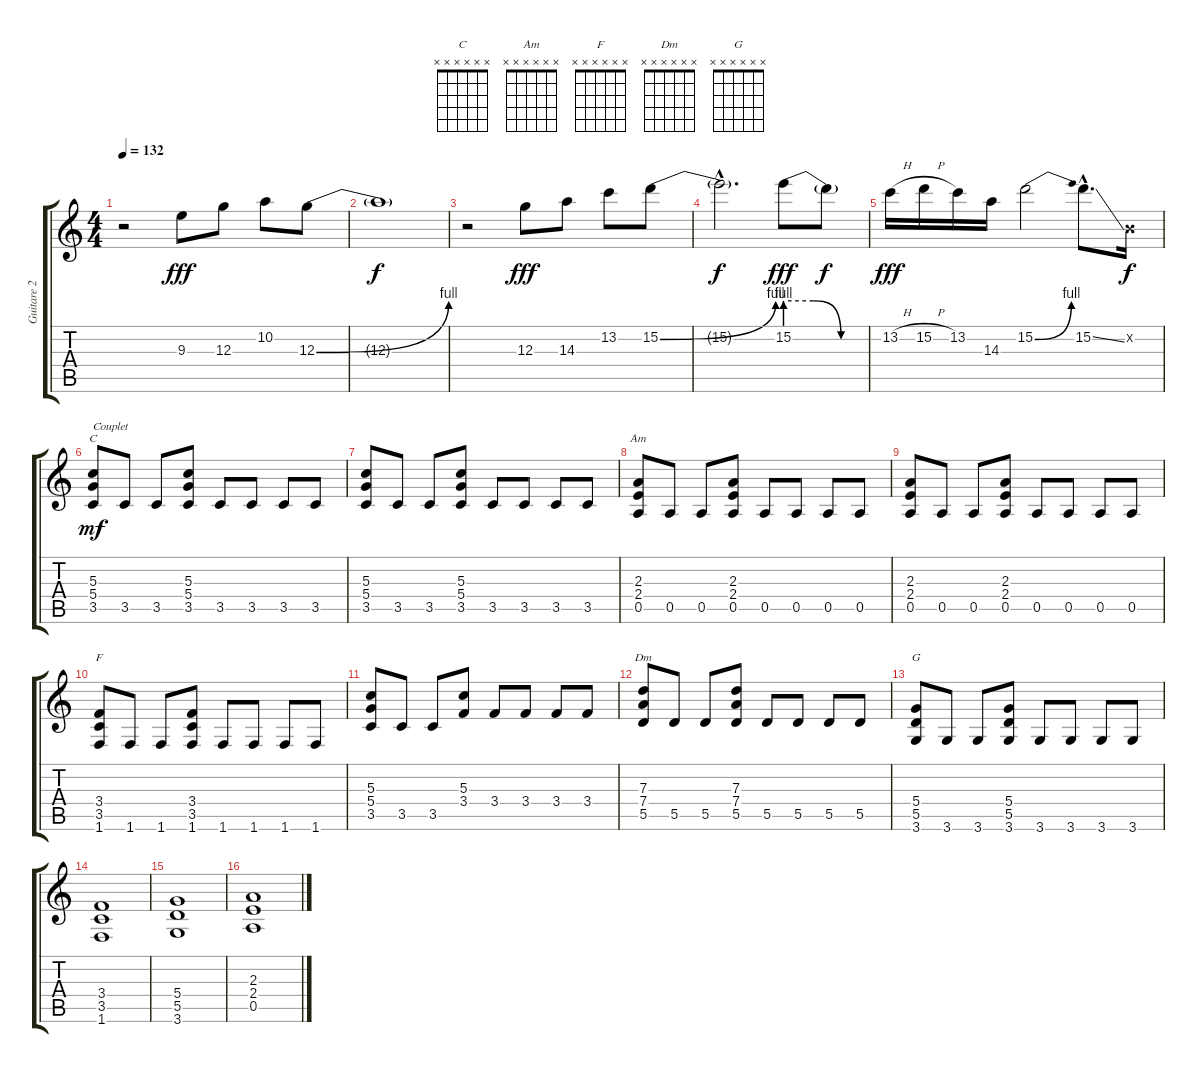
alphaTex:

\track ("Guitare 2" "Guitare 2") {instrument distortionguitar}
\staff {score tabs}
\tuning (E4 B3 G3 D3 A2 E2) {hide}
\chord ("C" x x x x x x) {firstfret 0}
\chord ("Am" x x x x x x) {firstfret 0}
\chord ("F" x x x x x x) {firstfret 0}
\chord ("Dm" x x x x x x) {firstfret 0}
\chord ("G" x x x x x x) {firstfret 0}
\ts (4 4)
\tempo 132
\clef g2
\ks c
r.2{dy fff} 9.3.8 12.3.8 10.2.8 12.3{be (bend 0 0 60 4)}.8 |
12.3{t}.1{dy f} |
r.2 12.3.8{dy fff} 14.3.8 13.2.8 15.2{be (bend 0 0 60 4)}.8 |
15.2{hac t}.2{d dy f} 15.2{be (custom 0 4 20 4 40 0 60 0)}.8{dy fff} 15.2{t}.8{dy f} |
13.2{h}.16{dy fff} 15.2{h}.16 13.2.16 14.3.16 15.2{be (bend 0 0 60 4)}.2 15.2{ss hac}.8{d} 0.2{x}.16{dy f} |
(5.3 5.4 3.5).8{ch "C" txt "Couplet" dy mf} 3.5.8 3.5.8 (5.3 5.4 3.5).8 3.5.8 3.5.8 3.5.8 3.5.8 |
(5.3 5.4 3.5).8 3.5.8 3.5.8 (5.3 5.4 3.5).8 3.5.8 3.5.8 3.5.8 3.5.8 |
(2.3 2.4 0.5).8{ch "Am"} 0.5.8 0.5.8 (2.3 2.4 0.5).8 0.5.8 0.5.8 0.5.8 0.5.8 |
(2.3 2.4 0.5).8 0.5.8 0.5.8 (2.3 2.4 0.5).8 0.5.8 0.5.8 0.5.8 0.5.8 |
(3.4 3.5 1.6).8{ch "F"} 1.6.8 1.6.8 (3.4 3.5 1.6).8 1.6.8 1.6.8 1.6.8 1.6.8 |
(5.3 5.4 3.5).8 3.5.8 3.5.8 (5.3 3.4).8 3.4.8 3.4.8 3.4.8 3.4.8 |
(7.3 7.4 5.5).8{ch "Dm"} 5.5.8 5.5.8 (7.3 7.4 5.5).8 5.5.8 5.5.8 5.5.8 5.5.8 |
(5.4 5.5 3.6).8{ch "G"} 3.6.8 3.6.8 (5.4 5.5 3.6).8 3.6.8 3.6.8 3.6.8 3.6.8 |
(3.4 3.5 1.6).1 |
(5.4 5.5 3.6).1 |
(2.3 2.4 0.5).1
